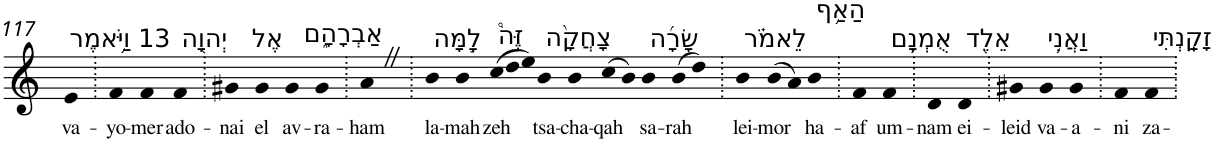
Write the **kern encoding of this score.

**kern	**text
*part1	*part1
*staff1	*staff1
*I"Piano	*
*I'Pno	*
!!LO:PB:g=z
*clefG2	*
*k[]	*
=117	=117
!LO:TX:a:t=13 וַיֹּ֥אמֶר	!
!	!LO:LY:b
4e	va-
=118.	=118.
!	!LO:LY:b
4f	-yo-
!	!LO:LY:b
4f	-mer
!LO:TX:a:t=יְהוָ֖ה	!
!	!LO:LY:b
4f	ado-
=119.	=119.
!	!LO:LY:b
4g#X	-nai
!LO:TX:a:t=אֶל	!
!	!LO:LY:b
4g#	el
!LO:TX:a:t=אַבְרָהָ֑ם	!
!	!LO:LY:b
4g#	av-
!	!LO:LY:b
4g#	-ra-
=120.	=120.
!	!LO:LY:b
4aZ	-ham
=121.	=121.
!LO:TX:a:t=לָ֣מָּה	!
!	!LO:LY:b
4b	la-
!	!LO:LY:b
4b	-mah
*Xtuplet	*
!LO:TX:a:t=זֶּה֩	!
!	!LO:LY:b
(>12cc	zeh
12dd	.
12ee)	.
!LO:TX:a:t=צָחֲקָ֨ה	!
!	!LO:LY:b
4b	tsa-
!	!LO:LY:b
4b	-cha-
!	!LO:LY:b
(>8cc	-qah
8b)	.
!LO:TX:a:t=שָׂרָ֜ה	!
!	!LO:LY:b
4b	sa-
!	!LO:LY:b
(>8b	-rah
8dd)	.
=122.	=122.
!LO:TX:a:t=לֵאמֹ֗ר	!
!	!LO:LY:b
4b	lei-
!	!LO:LY:b
(>8b	-mor
8a)	.
!LO:TX:a:t=הַאַ֥ף	!
!	!LO:LY:b
4b	ha-
=123.	=123.
!	!LO:LY:b
4f	-af
!LO:TX:a:t=אֻמְנָ֛ם	!
!	!LO:LY:b
4f	um-
=124.	=124.
!	!LO:LY:b
4d	-nam
!LO:TX:a:t=אֵלֵ֖ד	!
!	!LO:LY:b
4d	ei-
=125.	=125.
!	!LO:LY:b
4g#X	-leid
!LO:TX:a:t=וַאֲנִ֥י	!
!	!LO:LY:b
4g#	va-
!	!LO:LY:b
4g#	-a-
=126.	=126.
!	!LO:LY:b
4f	-ni
!LO:TX:a:t=זָקַֽנְתִּי	!
!	!LO:LY:b
4f	za-
=.	=.
*-	*-
